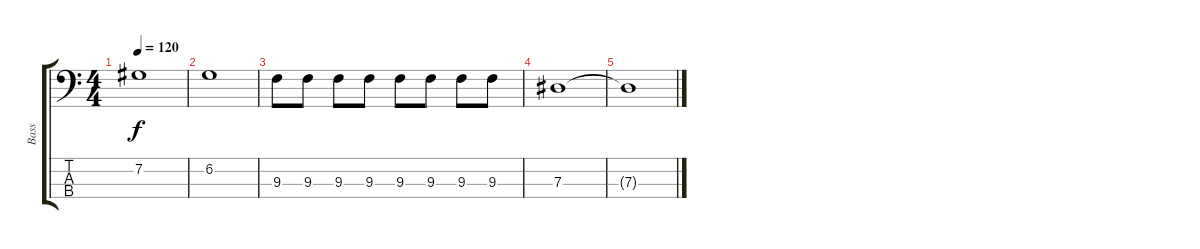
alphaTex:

\track ("Bass" "Bass") {instrument electricbassfinger}
\staff {score tabs}
\tuning (Gb2 Db2 Ab1 Eb1) {hide}
\ts (4 4)
\tempo 120
\clef f4
\ks c
7.2.1{dy f} |
6.2.1 |
9.3.8 9.3.8 9.3.8 9.3.8 9.3.8 9.3.8 9.3.8 9.3.8 |
7.3.1 |
7.3{t}.1
